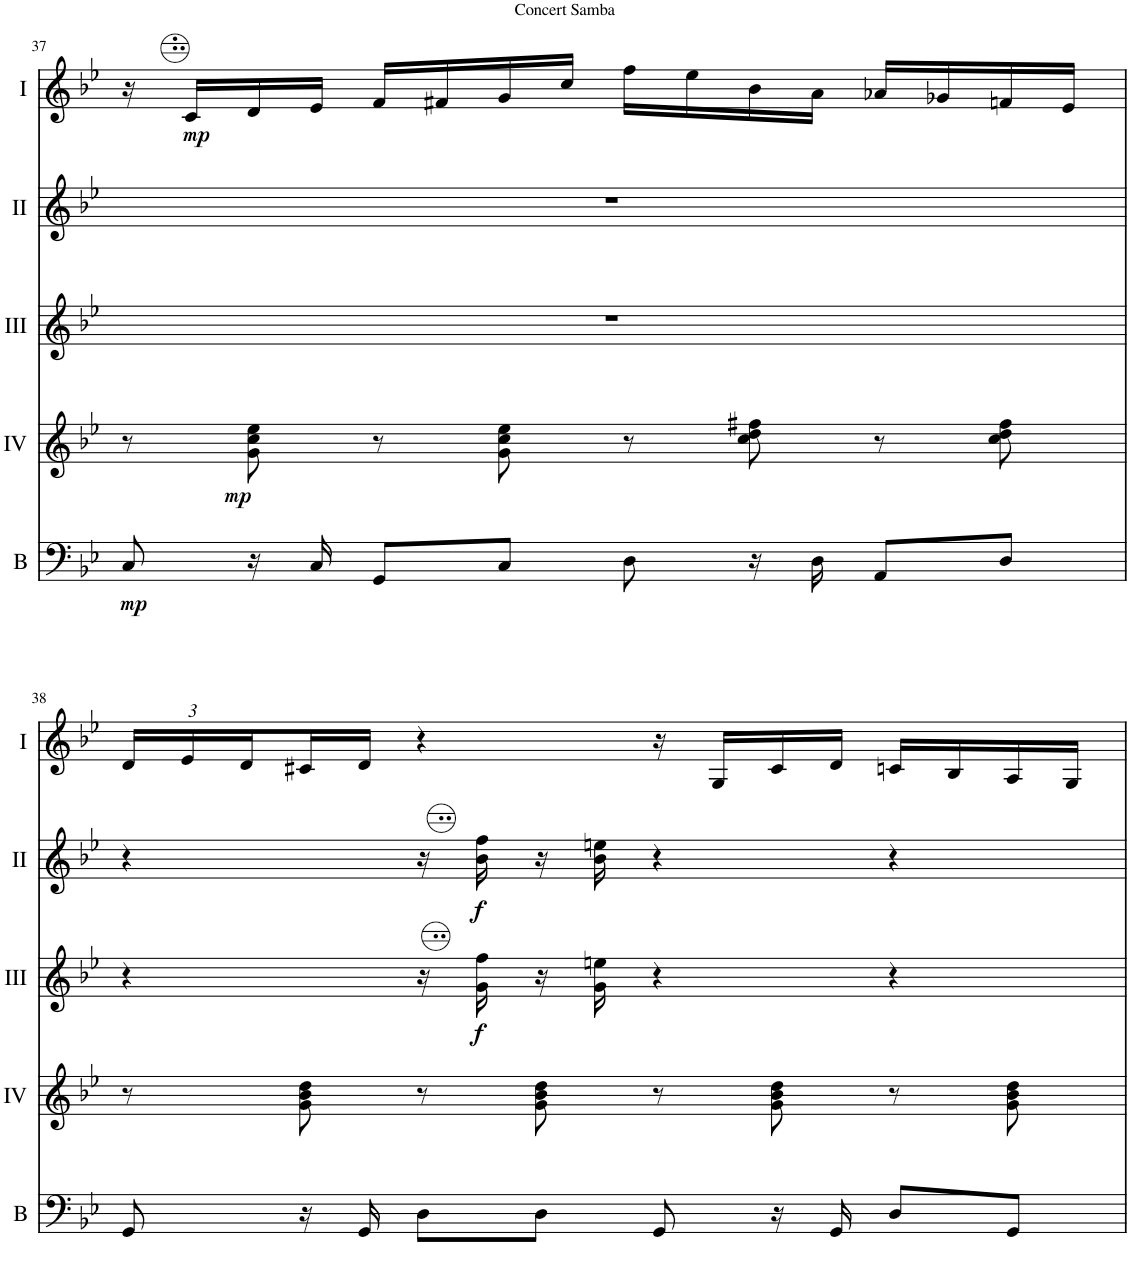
**kern	**dynam	**kern	**dynam	**kern	**dynam	**kern	**dynam	**kern	**dynam
*part5	*part5	*part4	*part4	*part3	*part3	*part2	*part2	*part1	*part1
*staff5	*staff5	*staff4	*staff4	*staff3	*staff3	*staff2	*staff2	*staff1	*staff1
*I"Bass	*	*I"Acc. 4	*	*I"Acc. 3	*	*I"Acc. 2	*	*I"Acc. 1	*
*I'B	*	*	*	*	*	*	*	*	*
!!LO:PB:g=z
*clefF4	*	*clefG2	*	*clefG2	*	*clefG2	*	*clefG2	*
*Trd7c12	*	*Trd7c12	*	*Trd7c12	*	*Trd7c12	*	*Trd7c12	*
*k[b-e-]	*	*k[b-e-]	*	*k[b-e-]	*	*k[b-e-]	*	*k[b-e-]	*
*M4/4	*	*M4/4	*	*M4/4	*	*M4/4	*	*M4/4	*
*met(c)	*	*met(c)	*	*met(c)	*	*met(c)	*	*met(c)	*
=37	=37	=37	=37	=37	=37	=37	=37	=37	=37
!	!LO:DY:b	!	!	!	!	!	!	!	!
8C/	mp	8r	.	1r	.	1r	.	16r	.
!	!	!	!	!	!	!	!	!	!LO:DY:b
.	.	.	.	.	.	.	.	16cc/LL	mp
!	!	!	!LO:DY:b	!	!	!	!	!	!
16r	.	8g\ 8cc\ 8ee-\	mp	.	.	.	.	16dd/	.
16C/	.	.	.	.	.	.	.	16ee-/JJ	.
8GG/L	.	8r	.	.	.	.	.	16ff/LL	.
.	.	.	.	.	.	.	.	16ff#X/	.
8C/J	.	8g\ 8cc\ 8ee-\	.	.	.	.	.	16gg/	.
.	.	.	.	.	.	.	.	16ccc/JJ	.
8D\	.	8r	.	.	.	.	.	16fff\LL	.
.	.	.	.	.	.	.	.	16eee-\	.
16r	.	8cc\ 8dd\ 8ff#X\	.	.	.	.	.	16bb-\	.
16D\	.	.	.	.	.	.	.	16aa\JJ	.
8AA/L	.	8r	.	.	.	.	.	16aa-X/LL	.
.	.	.	.	.	.	.	.	16gg-X/	.
8D/J	.	8cc\ 8dd\ 8ff#\	.	.	.	.	.	16ffn/	.
.	.	.	.	.	.	.	.	16ee-/JJ	.
!!LO:LB:g=z
=38	=38	=38	=38	=38	=38	=38	=38	=38	=38
*	*	*	*	*	*	*	*	*Xbrackettup	*
8GG/	.	8r	.	4r	.	4r	.	24dd/LL	.
.	.	.	.	.	.	.	.	24ee-/	.
.	.	.	.	.	.	.	.	24dd/	.
16r	.	8g\ 8b-\ 8dd\	.	.	.	.	.	16cc#X/	.
16GG/	.	.	.	.	.	.	.	16dd/JJ	.
8D\L	.	8r	.	16r	.	16r	.	4r	.
!	!	!	!	!	!LO:DY:b	!	!LO:DY:b	!	!
.	.	.	.	16gg\ 16fff\	f	16bb-\ 16fff\	f	.	.
8D\J	.	8g\ 8b-\ 8dd\	.	16r	.	16r	.	.	.
.	.	.	.	16gg\ 16eeen\	.	16bb-\ 16eeen\	.	.	.
8GG/	.	8r	.	4r	.	4r	.	16r	.
.	.	.	.	.	.	.	.	16g/LL	.
16r	.	8g\ 8b-\ 8dd\	.	.	.	.	.	16cc#/	.
16GG/	.	.	.	.	.	.	.	16dd/JJ	.
8D/L	.	8r	.	4r	.	4r	.	16ccn/LL	.
.	.	.	.	.	.	.	.	16b-/	.
8GG/J	.	8g\ 8b-\ 8dd\	.	.	.	.	.	16a/	.
.	.	.	.	.	.	.	.	16g/JJ	.
=	=	=	=	=	=	=	=	=	=
*-	*-	*-	*-	*-	*-	*-	*-	*-	*-
